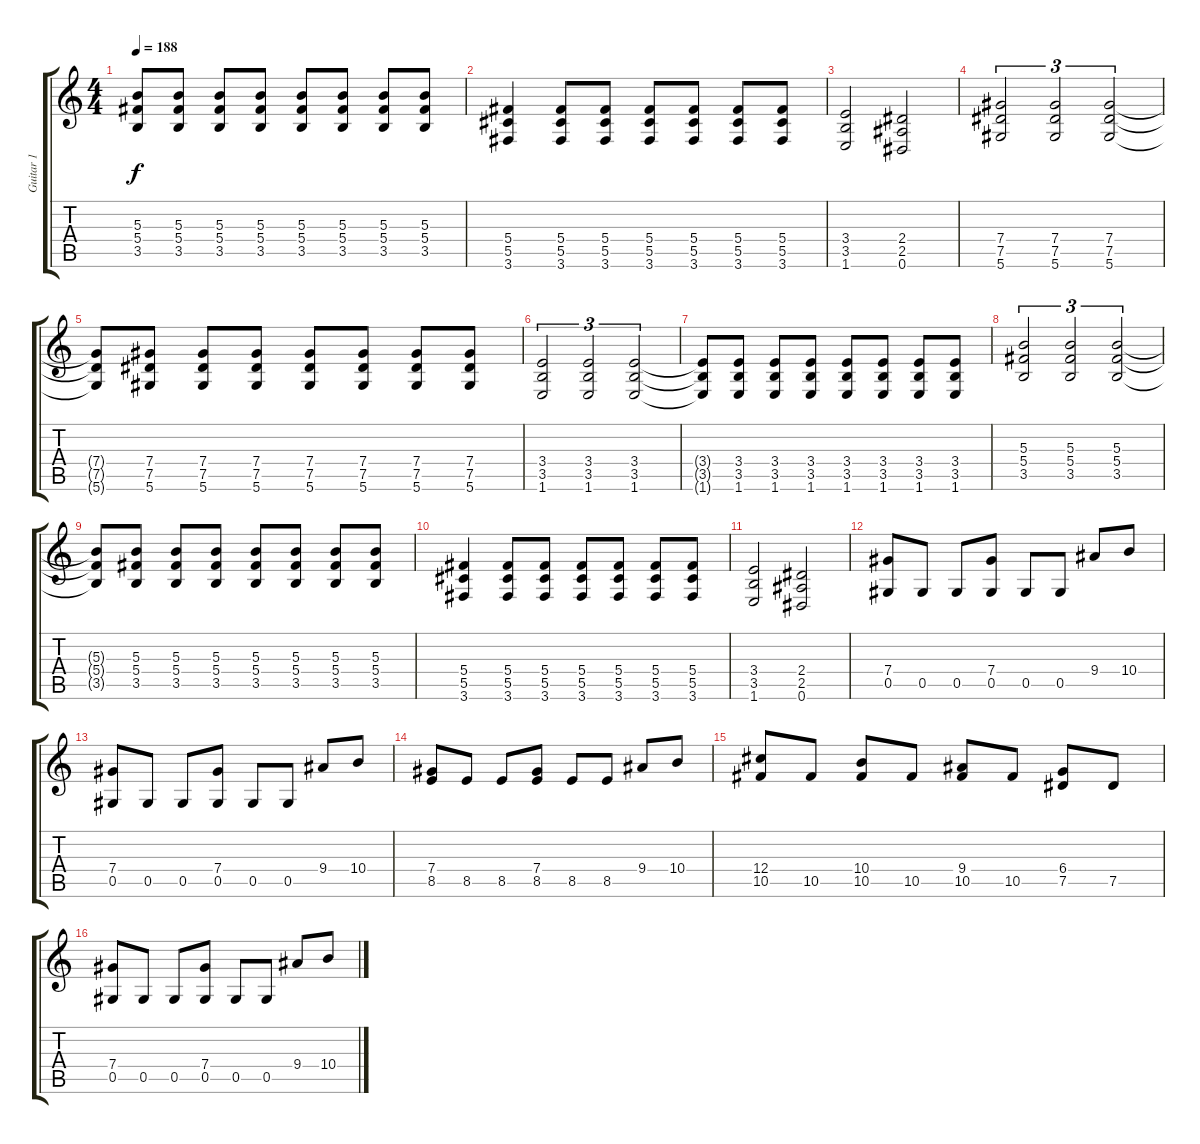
\track ("Guitar 1" "Guitar 1") {instrument distortionguitar}
\staff {score tabs}
\tuning (Eb4 Bb3 Gb3 Db3 Ab2 Eb2) {hide}
\ts (4 4)
\tempo 188
\clef g2
\ks c
(5.3{t} 5.4{t} 3.5{t}).8{dy f} (5.3 5.4 3.5).8 (5.3 5.4 3.5).8 (5.3 5.4 3.5).8 (5.3 5.4 3.5).8 (5.3 5.4 3.5).8 (5.3 5.4 3.5).8 (5.3 5.4 3.5).8 |
(5.4 5.5 3.6).4 (5.4 5.5 3.6).8 (5.4 5.5 3.6).8 (5.4 5.5 3.6).8 (5.4 5.5 3.6).8 (5.4 5.5 3.6).8 (5.4 5.5 3.6).8 |
(3.4 3.5 1.6).2 (2.4 2.5 0.6).2 |
(7.4 7.5 5.6).2{tu (3 2)} (7.4 7.5 5.6).2{tu (3 2)} (7.4 7.5 5.6).2{tu (3 2)} |
(7.4{t} 7.5{t} 5.6{t}).8 (7.4 7.5 5.6).8 (7.4 7.5 5.6).8 (7.4 7.5 5.6).8 (7.4 7.5 5.6).8 (7.4 7.5 5.6).8 (7.4 7.5 5.6).8 (7.4 7.5 5.6).8 |
(3.4 3.5 1.6).2{tu (3 2)} (3.4 3.5 1.6).2{tu (3 2)} (3.4 3.5 1.6).2{tu (3 2)} |
(3.4{t} 3.5{t} 1.6{t}).8 (3.4 3.5 1.6).8 (3.4 3.5 1.6).8 (3.4 3.5 1.6).8 (3.4 3.5 1.6).8 (3.4 3.5 1.6).8 (3.4 3.5 1.6).8 (3.4 3.5 1.6).8 |
(5.3 5.4 3.5).2{tu (3 2)} (5.3 5.4 3.5).2{tu (3 2)} (5.3 5.4 3.5).2{tu (3 2)} |
(5.3{t} 5.4{t} 3.5{t}).8 (5.3 5.4 3.5).8 (5.3 5.4 3.5).8 (5.3 5.4 3.5).8 (5.3 5.4 3.5).8 (5.3 5.4 3.5).8 (5.3 5.4 3.5).8 (5.3 5.4 3.5).8 |
(5.4 5.5 3.6).4 (5.4 5.5 3.6).8 (5.4 5.5 3.6).8 (5.4 5.5 3.6).8 (5.4 5.5 3.6).8 (5.4 5.5 3.6).8 (5.4 5.5 3.6).8 |
(3.4 3.5 1.6).2 (2.4 2.5 0.6).2 |
(7.4 0.5).8 0.5.8 0.5.8 (7.4 0.5).8 0.5.8 0.5.8 9.4.8 10.4.8 |
(7.4 0.5).8 0.5.8 0.5.8 (7.4 0.5).8 0.5.8 0.5.8 9.4.8 10.4.8 |
(7.4 8.5).8 8.5.8 8.5.8 (7.4 8.5).8 8.5.8 8.5.8 9.4.8 10.4.8 |
(12.4 10.5).8 10.5.8 (10.4 10.5).8 10.5.8 (9.4 10.5).8 10.5.8 (6.4 7.5).8 7.5.8 |
(7.4 0.5).8 0.5.8 0.5.8 (7.4 0.5).8 0.5.8 0.5.8 9.4.8 10.4.8
